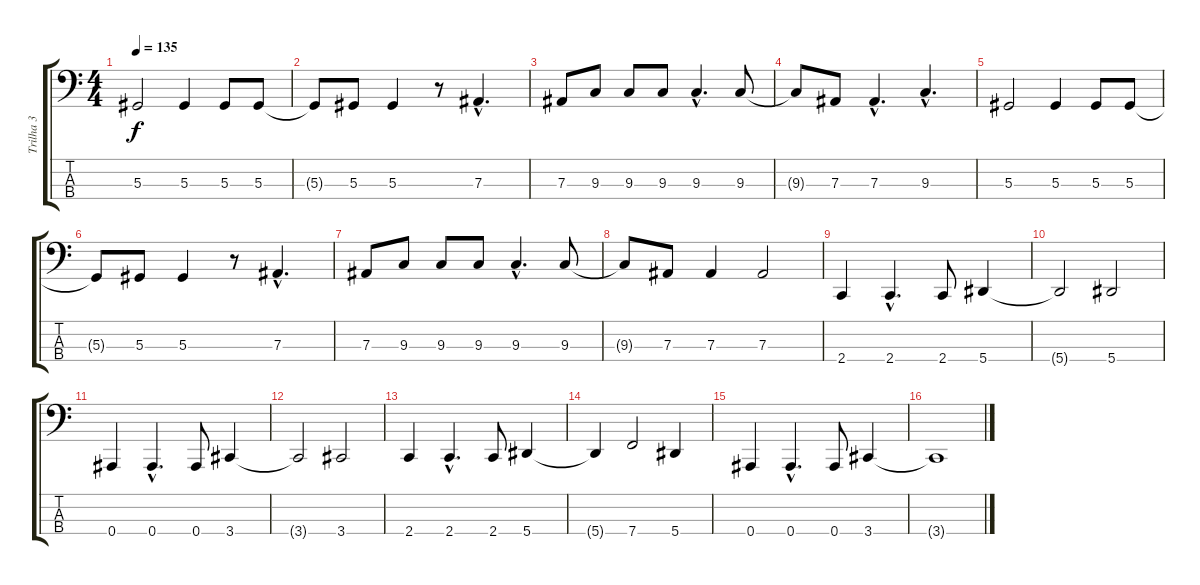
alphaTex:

\track ("Trilha 3" "Trilha 3") {instrument electricbasspick}
\staff {score tabs}
\tuning (Db2 Ab1 Eb1 Bb0) {hide}
\ts (4 4)
\tempo 135
\clef f4
\ks c
5.3.2{dy f} 5.3.4 5.3.8 5.3.8 |
5.3{t}.8 5.3.8 5.3.4 r.8 7.3{hac}.4{d} |
7.3.8 9.3.8 9.3.8 9.3.8 9.3{hac}.4{d} 9.3.8 |
9.3{t}.8 7.3.8 7.3{hac}.4{d} 9.3{hac}.4{d} |
5.3.2 5.3.4 5.3.8 5.3.8 |
5.3{t}.8 5.3.8 5.3.4 r.8 7.3{hac}.4{d} |
7.3.8 9.3.8 9.3.8 9.3.8 9.3{hac}.4{d} 9.3.8 |
9.3{t}.8 7.3.8 7.3.4 7.3.2 |
2.4.4 2.4{hac}.4{d} 2.4.8 5.4.4 |
5.4{t}.2 5.4.2 |
0.4.4 0.4{hac}.4{d} 0.4.8 3.4.4 |
3.4{t}.2 3.4.2 |
2.4.4 2.4{hac}.4{d} 2.4.8 5.4.4 |
5.4{t}.4 7.4.2 5.4.4 |
0.4.4 0.4{hac}.4{d} 0.4.8 3.4.4 |
3.4{t}.1
